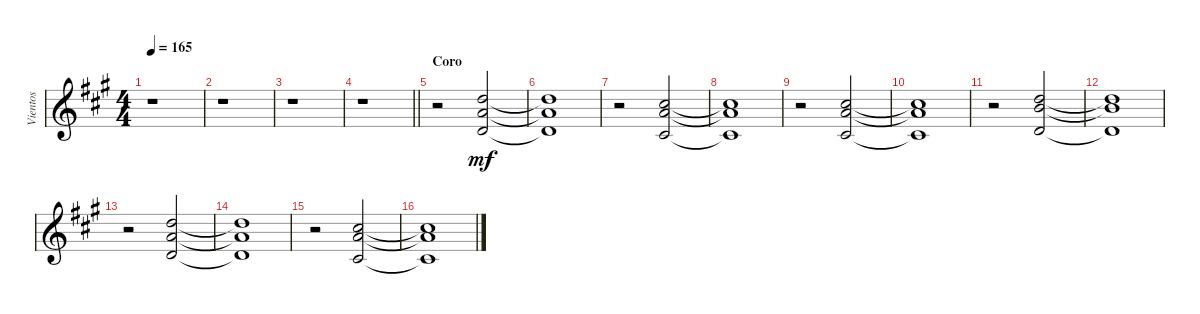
\track ("Vientos" "Vientos") {instrument brasssection}
\staff {score}
\tuning (E4 B3 G3 D3 A2 E2) {hide}
\ts (4 4)
\tempo 165
\clef g2
\ks a
r.1{dy mf} |
r.1 |
r.1 |
\barLineRight lightlight
r.1 |
\section ("" "Coro")
r.2{volume 3} (10.1 10.2 7.3).2{volume 14} |
(10.1{t} 10.2{t} 7.3{t}).1 |
r.2{volume 3} (9.1 10.2 6.3).2{volume 14} |
(9.1{t} 10.2{t} 6.3{t}).1 |
r.2{volume 3} (9.1 10.2 6.3).2{volume 14} |
(9.1{t} 10.2{t} 6.3{t}).1 |
r.2{volume 3} (10.1 12.2 7.3).2{volume 14} |
(10.1{t} 12.2{t} 7.3{t}).1 |
r.2{volume 3} (10.1 10.2 7.3).2{volume 14} |
(10.1{t} 10.2{t} 7.3{t}).1 |
r.2{volume 3} (9.1 10.2 6.3).2{volume 14} |
(9.1{t} 10.2{t} 6.3{t}).1
